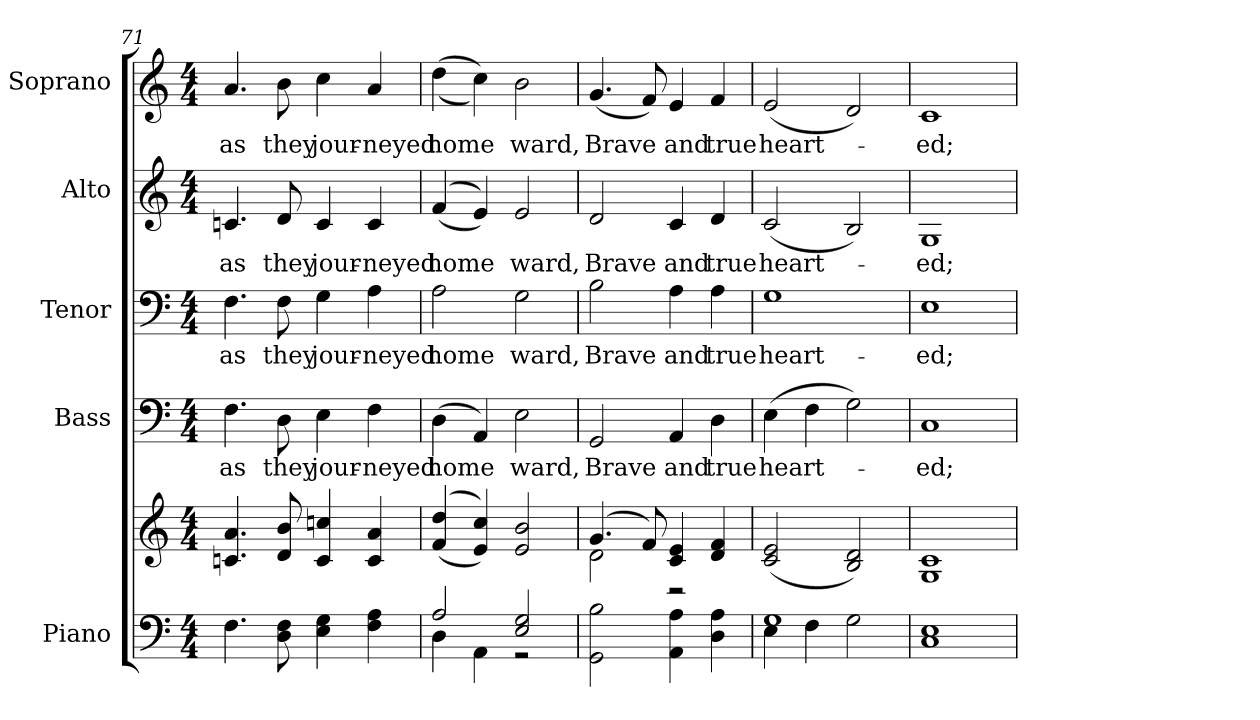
**kern	**kern	**kern	**text	**kern	**text	**kern	**text	**kern	**text
*part5	*part5	*part4	*part4	*part3	*part3	*part2	*part2	*part1	*part1
*staff6	*staff5	*staff4	*staff4	*staff3	*staff3	*staff2	*staff2	*staff1	*staff1
*I"Piano	*	*I"Bass	*	*I"Tenor	*	*I"Alto	*	*I"Soprano	*
*I'Pno.	*	*I'B.	*	*I'T.	*	*I'A.	*	*I'S.	*
*clefF4	*clefG2	*clefF4	*	*clefF4	*	*clefG2	*	*clefG2	*
*k[]	*k[]	*k[]	*	*k[]	*	*k[]	*	*k[]	*
*C:	*C:	*C:	*	*C:	*	*C:	*	*C:	*
*M4/4	*M4/4	*M4/4	*	*M4/4	*	*M4/4	*	*M4/4	*
=71	=71	=71	=71	=71	=71	=71	=71	=71	=71
!	!	!	!LO:LY:b:color=#000000	!	!	!	!	!	!
!	!	!	!	!	!LO:LY:b:color=#000000	!	!	!	!
!	!	!	!	!	!	!	!LO:LY:b:color=#000000	!	!
!	!	!	!	!	!	!	!	!	!LO:LY:b:color=#000000
4.Fi\	4.cni/ 4.ai	4.Fi\	as	4.Fi\	as	4.cni/	as	4.ai/	as
!	!	!	!LO:LY:b:color=#000000	!	!	!	!	!	!
!	!	!	!	!	!LO:LY:b:color=#000000	!	!	!	!
!	!	!	!	!	!	!	!LO:LY:b:color=#000000	!	!
!	!	!	!	!	!	!	!	!	!LO:LY:b:color=#000000
8Di\ 8Fi	8di/ 8bi	8Di\	they	8Fi\	they	8di/	they	8bi\	they
!	!	!	!LO:LY:b:color=#000000	!	!	!	!	!	!
!	!	!	!	!	!LO:LY:b:color=#000000	!	!	!	!
!	!	!	!	!	!	!	!LO:LY:b:color=#000000	!	!
!	!	!	!	!	!	!	!	!	!LO:LY:b:color=#000000
4Ei\ 4Gi	4ci/ 4ccni	4Ei\	jour-	4Gi\	jour-	4ci/	jour-	4cci\	jour-
!	!	!	!LO:LY:b:color=#000000	!	!	!	!	!	!
!	!	!	!	!	!LO:LY:b:color=#000000	!	!	!	!
!	!	!	!	!	!	!	!LO:LY:b:color=#000000	!	!
!	!	!	!	!	!	!	!	!	!LO:LY:b:color=#000000
4Fi\ 4Ai	4ci/ 4ai	4Fi\	-neyed	4Ai\	-neyed	4ci/	-neyed	4ai/	-neyed
=72	=72	=72	=72	=72	=72	=72	=72	=72	=72
*^	*	*	*	*	*	*	*	*	*
!	!	!	!	!LO:LY:b:color=#000000	!	!	!	!	!	!
!	!	!	!	!	!	!LO:LY:b:color=#000000	!	!	!	!
!	!	!	!	!	!	!	!	!LO:LY:b:color=#000000	!	!
!	!	!	!	!	!	!	!	!	!	!LO:LY:b:color=#000000
2Ai/	4Di\	((4fi/ 4ddi	(4Di\	home	2Ai\	home	((4fi/	home	((4ddi\	home
.	4AAi\	4ei/ 4cci))	4AAi/)	.	.	.	4ei/))	.	4cci\))	.
!	!	!	!	!LO:LY:b:color=#000000	!	!	!	!	!	!
!	!	!	!	!	!	!LO:LY:b:color=#000000	!	!	!	!
!	!	!	!	!	!	!	!	!LO:LY:b:color=#000000	!	!
!	!	!	!	!	!	!	!	!	!	!LO:LY:b:color=#000000
2Ei/ 2Gi	2r	2ei/ 2bi	2Ei\	ward,	2Gi\	ward,	2ei/	ward,	2bi\	ward,
*v	*v	*	*	*	*	*	*	*	*	*
!!LO:PB:g=z
=73	=73	=73	=73	=73	=73	=73	=73	=73	=73
*	*^	*	*	*	*	*	*	*	*
*^	*	*	*	*	*	*	*	*	*	*
!	!	!	!	!	!LO:LY:b:color=#000000	!	!	!	!	!	!
*v	*v	*	*	*	*	*	*	*	*	*	*
*^	*	*	*	*	*	*	*	*	*	*
!	!	!	!	!	!	!	!LO:LY:b:color=#000000	!	!	!	!
*v	*v	*	*	*	*	*	*	*	*	*	*
*^	*	*	*	*	*	*	*	*	*	*
!	!	!	!	!	!	!	!	!	!LO:LY:b:color=#000000	!	!
*v	*v	*	*	*	*	*	*	*	*	*	*
*^	*	*	*	*	*	*	*	*	*	*
!	!	!	!	!	!	!	!	!	!	!	!LO:LY:b:color=#000000
*v	*v	*	*	*	*	*	*	*	*	*	*
2GGi\ 2Bi	(4.gi/	2di\	2GGi/	Brave	2Bi\	Brave	2di/	Brave	(4.gi/	Brave
.	8fi/)	.	.	.	.	.	.	.	8fi/)	.
!	!	!	!	!LO:LY:b:color=#000000	!	!	!	!	!	!
!	!	!	!	!	!	!LO:LY:b:color=#000000	!	!	!	!
!	!	!	!	!	!	!	!	!LO:LY:b:color=#000000	!	!
!	!	!	!	!	!	!	!	!	!	!LO:LY:b:color=#000000
4AAi\ 4Ai	4ci/ 4ei	2r	4AAi/	and	4Ai\	and	4ci/	and	4ei/	and
!	!	!	!	!LO:LY:b:color=#000000	!	!	!	!	!	!
!	!	!	!	!	!	!LO:LY:b:color=#000000	!	!	!	!
!	!	!	!	!	!	!	!	!LO:LY:b:color=#000000	!	!
!	!	!	!	!	!	!	!	!	!	!LO:LY:b:color=#000000
4Di\ 4Ai	4di/ 4fi	.	4Di\	true	4Ai\	true	4di/	true	4fi/	true
*	*v	*v	*	*	*	*	*	*	*	*
=74	=74	=74	=74	=74	=74	=74	=74	=74	=74
*^	*	*	*	*	*	*	*	*	*
!	!	!	!	!LO:LY:b:color=#000000	!	!	!	!	!	!
!	!	!	!	!	!	!LO:LY:b:color=#000000	!	!	!	!
!	!	!	!	!	!	!	!	!LO:LY:b:color=#000000	!	!
!	!	!	!	!	!	!	!	!	!	!LO:LY:b:color=#000000
1Gi	4Ei\	(2ci/ 2ei	(4Ei\	heart-	1Gi	heart-	(2ci/	heart-	(2ei/	heart-
.	4Fi\	.	4Fi\	.	.	.	.	.	.	.
.	2Gi\	2Bi/ 2di)	2Gi\)	.	.	.	2Bi/)	.	2di/)	.
*v	*v	*	*	*	*	*	*	*	*	*
=75	=75	=75	=75	=75	=75	=75	=75	=75	=75
*^	*	*	*	*	*	*	*	*	*
!	!	!	!	!LO:LY:b:color=#000000	!	!	!	!	!	!
*v	*v	*	*	*	*	*	*	*	*	*
*^	*	*	*	*	*	*	*	*	*
!	!	!	!	!	!	!LO:LY:b:color=#000000	!	!	!	!
*v	*v	*	*	*	*	*	*	*	*	*
*^	*	*	*	*	*	*	*	*	*
!	!	!	!	!	!	!	!	!LO:LY:b:color=#000000	!	!
*v	*v	*	*	*	*	*	*	*	*	*
*^	*	*	*	*	*	*	*	*	*
!	!	!	!	!	!	!	!	!	!	!LO:LY:b:color=#000000
*v	*v	*	*	*	*	*	*	*	*	*
1Ci 1Ei	1Gi 1ci	1Ci	-ed;	1Ei	-ed;	1Gi	-ed;	1ci	-ed;
=	=	=	=	=	=	=	=	=	=
*-	*-	*-	*-	*-	*-	*-	*-	*-	*-
